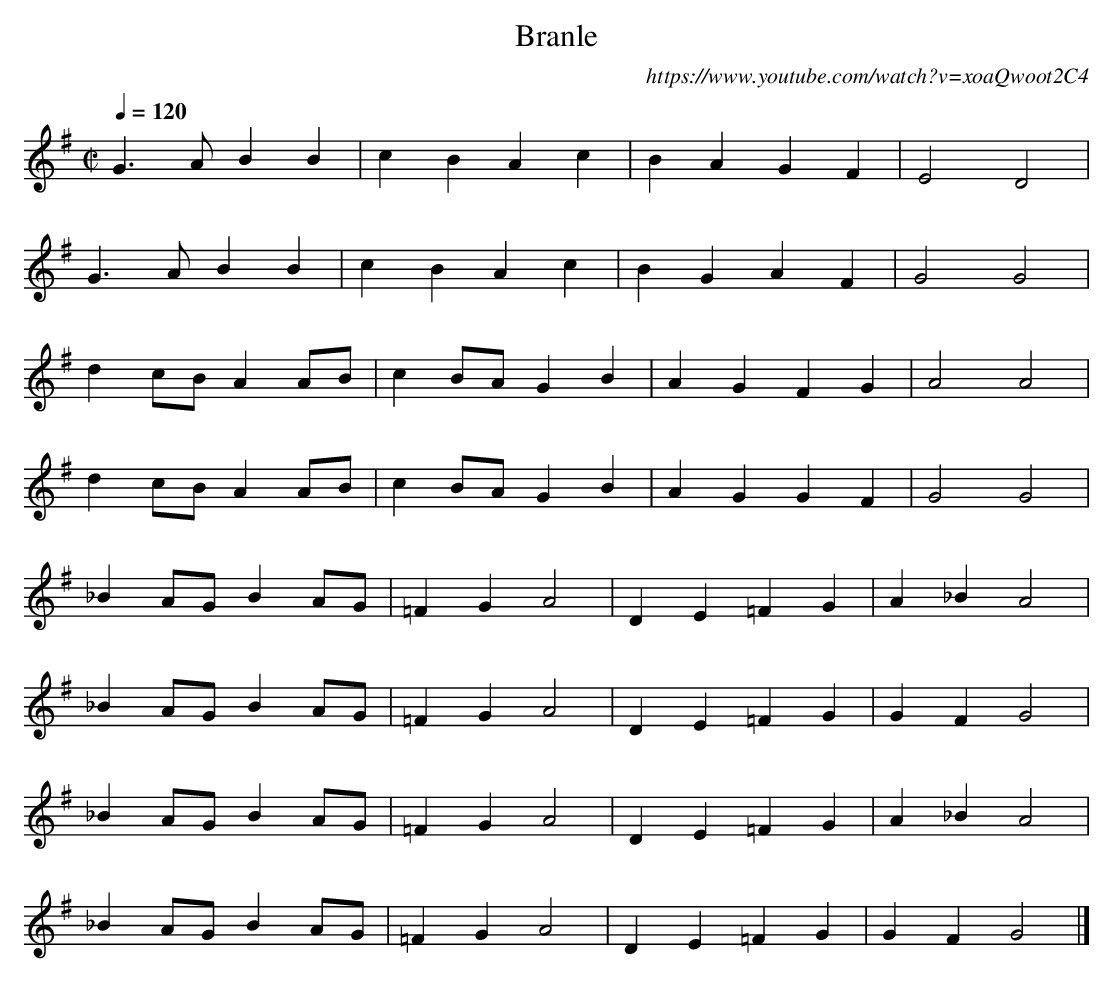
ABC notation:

X:1
T: Branle
C: https://www.youtube.com/watch?v=xoaQwoot2C4
M: C|
L: 1/4
K: G
Q: 120
G>A BB | cB Ac | BA GF | E2 D2 |
G>A BB | cB Ac | BG AF | G2 G2 |
dc/B/ AA/B/ | cB/A/ GB | AG FG | A2 A2 |
dc/B/ AA/B/ | cB/A/ GB | AG GF | G2 G2 |
_BA/G/ BA/G/ | =FG A2 | DE =FG | A_B A2 |
_BA/G/ BA/G/ | =FG A2 | DE =FG | GF G2 |
_BA/G/ BA/G/ | =FG A2 | DE =FG | A_B A2 |
_BA/G/ BA/G/ | =FG A2 | DE =FG | GF G2 |]
